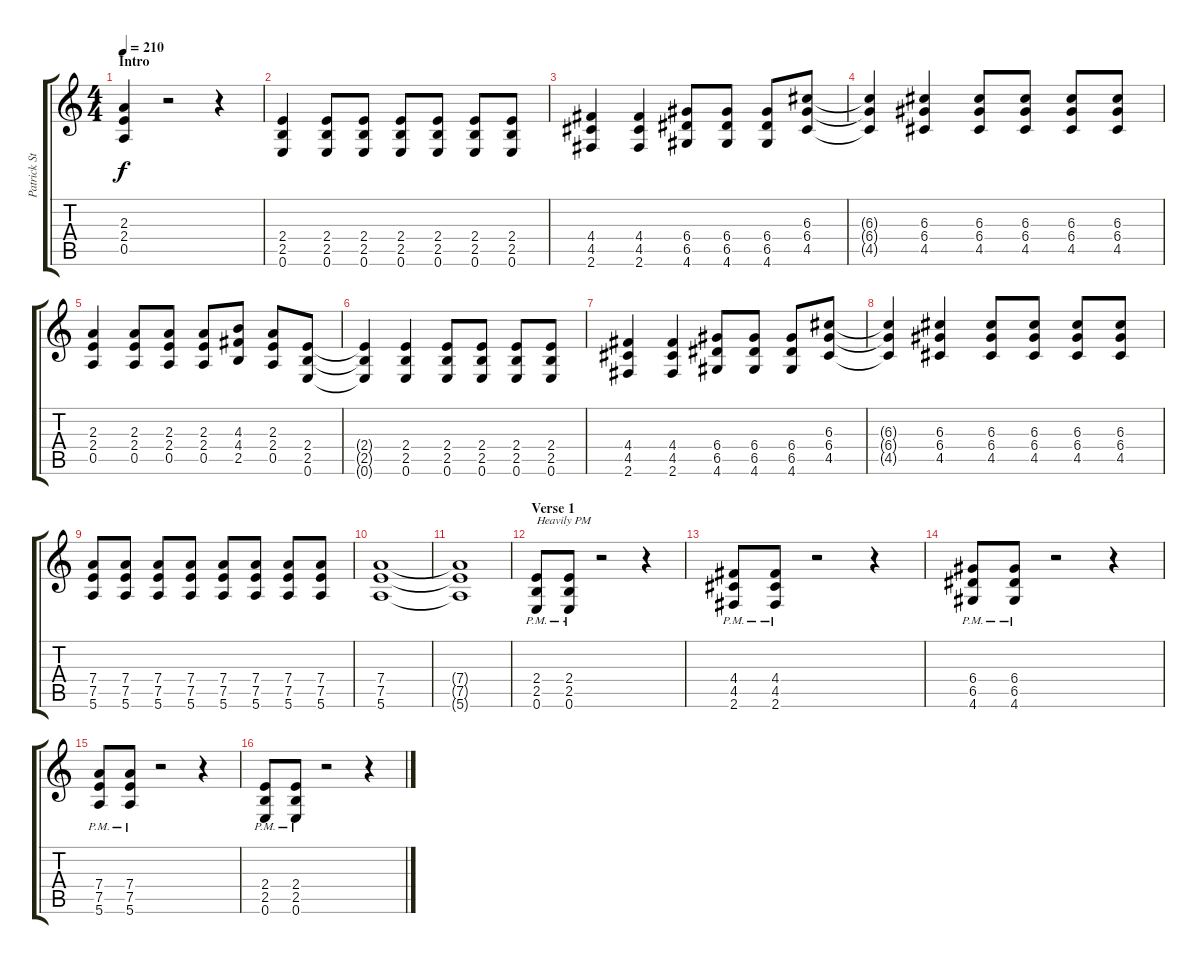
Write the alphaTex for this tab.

\track ("Patrick Stump (Rythmn Guitar)" "Patrick St") {instrument overdrivenguitar}
\staff {score tabs}
\tuning (E4 B3 G3 D3 A2 E2) {hide}
\ts (4 4)
\section ("" "Intro")
\tempo 210
\clef g2
\ks c
(2.3 2.4 0.5).4{dy f instrument overdrivenguitar} r.2 r.4 |
(2.4 2.5 0.6).4 (2.4 2.5 0.6).8 (2.4 2.5 0.6).8 (2.4 2.5 0.6).8 (2.4 2.5 0.6).8 (2.4 2.5 0.6).8 (2.4 2.5 0.6).8 |
(4.4 4.5 2.6).4 (4.4 4.5 2.6).4 (6.4 6.5 4.6).8 (6.4 6.5 4.6).8 (6.4 6.5 4.6).8 (6.3 6.4 4.5).8 |
(6.3{t} 6.4{t} 4.5{t}).4 (6.3 6.4 4.5).4 (6.3 6.4 4.5).8 (6.3 6.4 4.5).8 (6.3 6.4 4.5).8 (6.3 6.4 4.5).8 |
(2.3 2.4 0.5).4 (2.3 2.4 0.5).8 (2.3 2.4 0.5).8 (2.3 2.4 0.5).8 (4.3 4.4 2.5).8 (2.3 2.4 0.5).8 (2.4 2.5 0.6).8 |
(2.4{t} 2.5{t} 0.6{t}).4 (2.4 2.5 0.6).4 (2.4 2.5 0.6).8 (2.4 2.5 0.6).8 (2.4 2.5 0.6).8 (2.4 2.5 0.6).8 |
(4.4 4.5 2.6).4 (4.4 4.5 2.6).4 (6.4 6.5 4.6).8 (6.4 6.5 4.6).8 (6.4 6.5 4.6).8 (6.3 6.4 4.5).8 |
(6.3{t} 6.4{t} 4.5{t}).4 (6.3 6.4 4.5).4 (6.3 6.4 4.5).8 (6.3 6.4 4.5).8 (6.3 6.4 4.5).8 (6.3 6.4 4.5).8 |
(7.4 7.5 5.6).8 (7.4 7.5 5.6).8 (7.4 7.5 5.6).8 (7.4 7.5 5.6).8 (7.4 7.5 5.6).8 (7.4 7.5 5.6).8 (7.4 7.5 5.6).8 (7.4 7.5 5.6).8 |
(7.4 7.5 5.6).1 |
(7.4{t} 7.5{t} 5.6{t}).1 |
\section ("" "Verse 1")
(2.4 2.5{pm} 0.6).8{txt "Heavily PM"} (2.4 2.5{pm} 0.6).8 r.2 r.4 |
(4.4 4.5{pm} 2.6).8 (4.4 4.5{pm} 2.6).8 r.2 r.4 |
(6.4 6.5{pm} 4.6).8 (6.4 6.5{pm} 4.6).8 r.2 r.4 |
(7.4 7.5{pm} 5.6).8 (7.4 7.5{pm} 5.6).8 r.2 r.4 |
(2.4 2.5{pm} 0.6).8 (2.4 2.5{pm} 0.6).8 r.2 r.4
